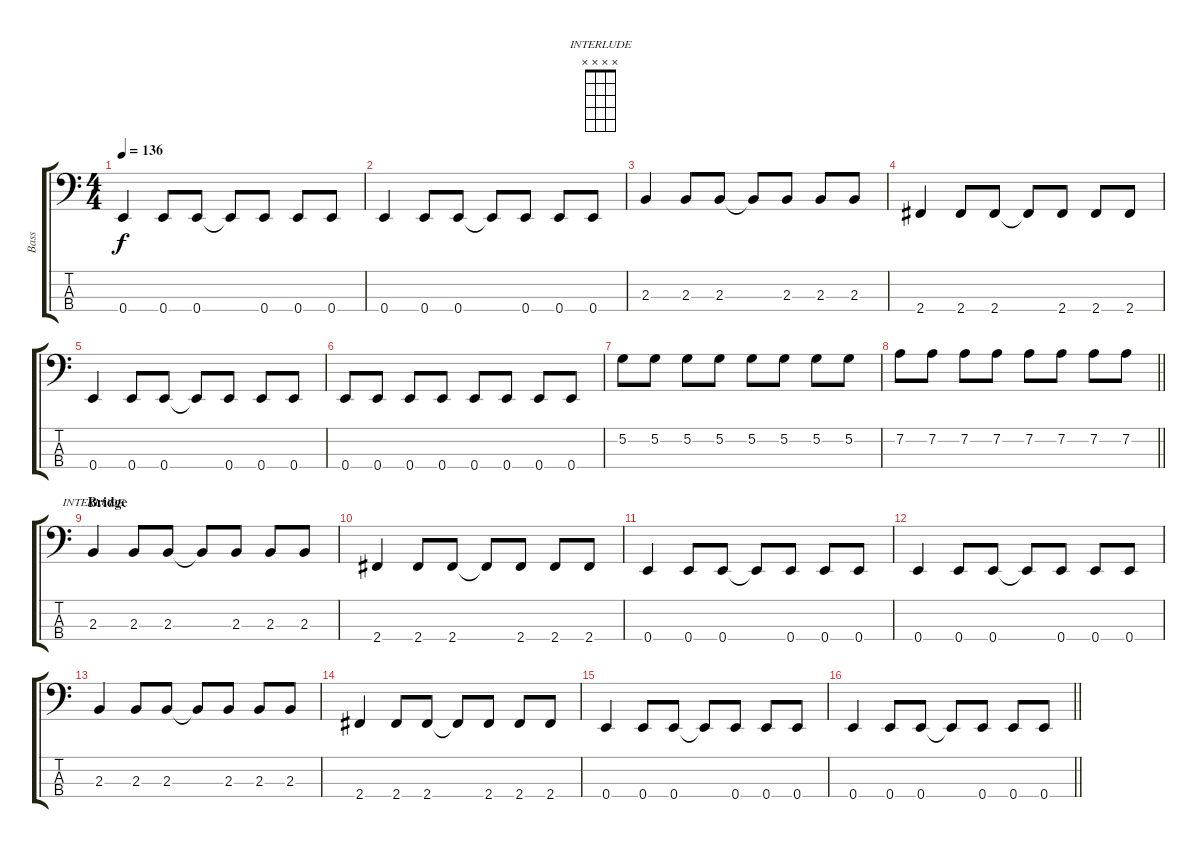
\track ("Bass" "Bass") {instrument electricbassfinger}
\staff {score tabs}
\tuning (G2 D2 A1 E1) {hide}
\chord ("INTERLUDE" x x x x)
\ts (4 4)
\tempo 136
\clef f4
\ks c
0.4.4{dy f} 0.4.8 0.4.8 0.4{t}.8 0.4.8 0.4.8 0.4.8 |
0.4.4 0.4.8 0.4.8 0.4{t}.8 0.4.8 0.4.8 0.4.8 |
2.3.4 2.3.8 2.3.8 2.3{t}.8 2.3.8 2.3.8 2.3.8 |
2.4.4 2.4.8 2.4.8 2.4{t}.8 2.4.8 2.4.8 2.4.8 |
0.4.4 0.4.8 0.4.8 0.4{t}.8 0.4.8 0.4.8 0.4.8 |
0.4.8 0.4.8 0.4.8 0.4.8 0.4.8 0.4.8 0.4.8 0.4.8 |
5.2.8 5.2.8 5.2.8 5.2.8 5.2.8 5.2.8 5.2.8 5.2.8 |
\barLineRight lightlight
7.2.8 7.2.8 7.2.8 7.2.8 7.2.8 7.2.8 7.2.8 7.2.8 |
\section ("" "Bridge")
2.3.4{ch "INTERLUDE"} 2.3.8 2.3.8 2.3{t}.8 2.3.8 2.3.8 2.3.8 |
2.4.4 2.4.8 2.4.8 2.4{t}.8 2.4.8 2.4.8 2.4.8 |
0.4.4 0.4.8 0.4.8 0.4{t}.8 0.4.8 0.4.8 0.4.8 |
0.4.4 0.4.8 0.4.8 0.4{t}.8 0.4.8 0.4.8 0.4.8 |
2.3.4 2.3.8 2.3.8 2.3{t}.8 2.3.8 2.3.8 2.3.8 |
2.4.4 2.4.8 2.4.8 2.4{t}.8 2.4.8 2.4.8 2.4.8 |
0.4.4 0.4.8 0.4.8 0.4{t}.8 0.4.8 0.4.8 0.4.8 |
\barLineRight lightlight
0.4.4 0.4.8 0.4.8 0.4{t}.8 0.4.8 0.4.8 0.4.8
